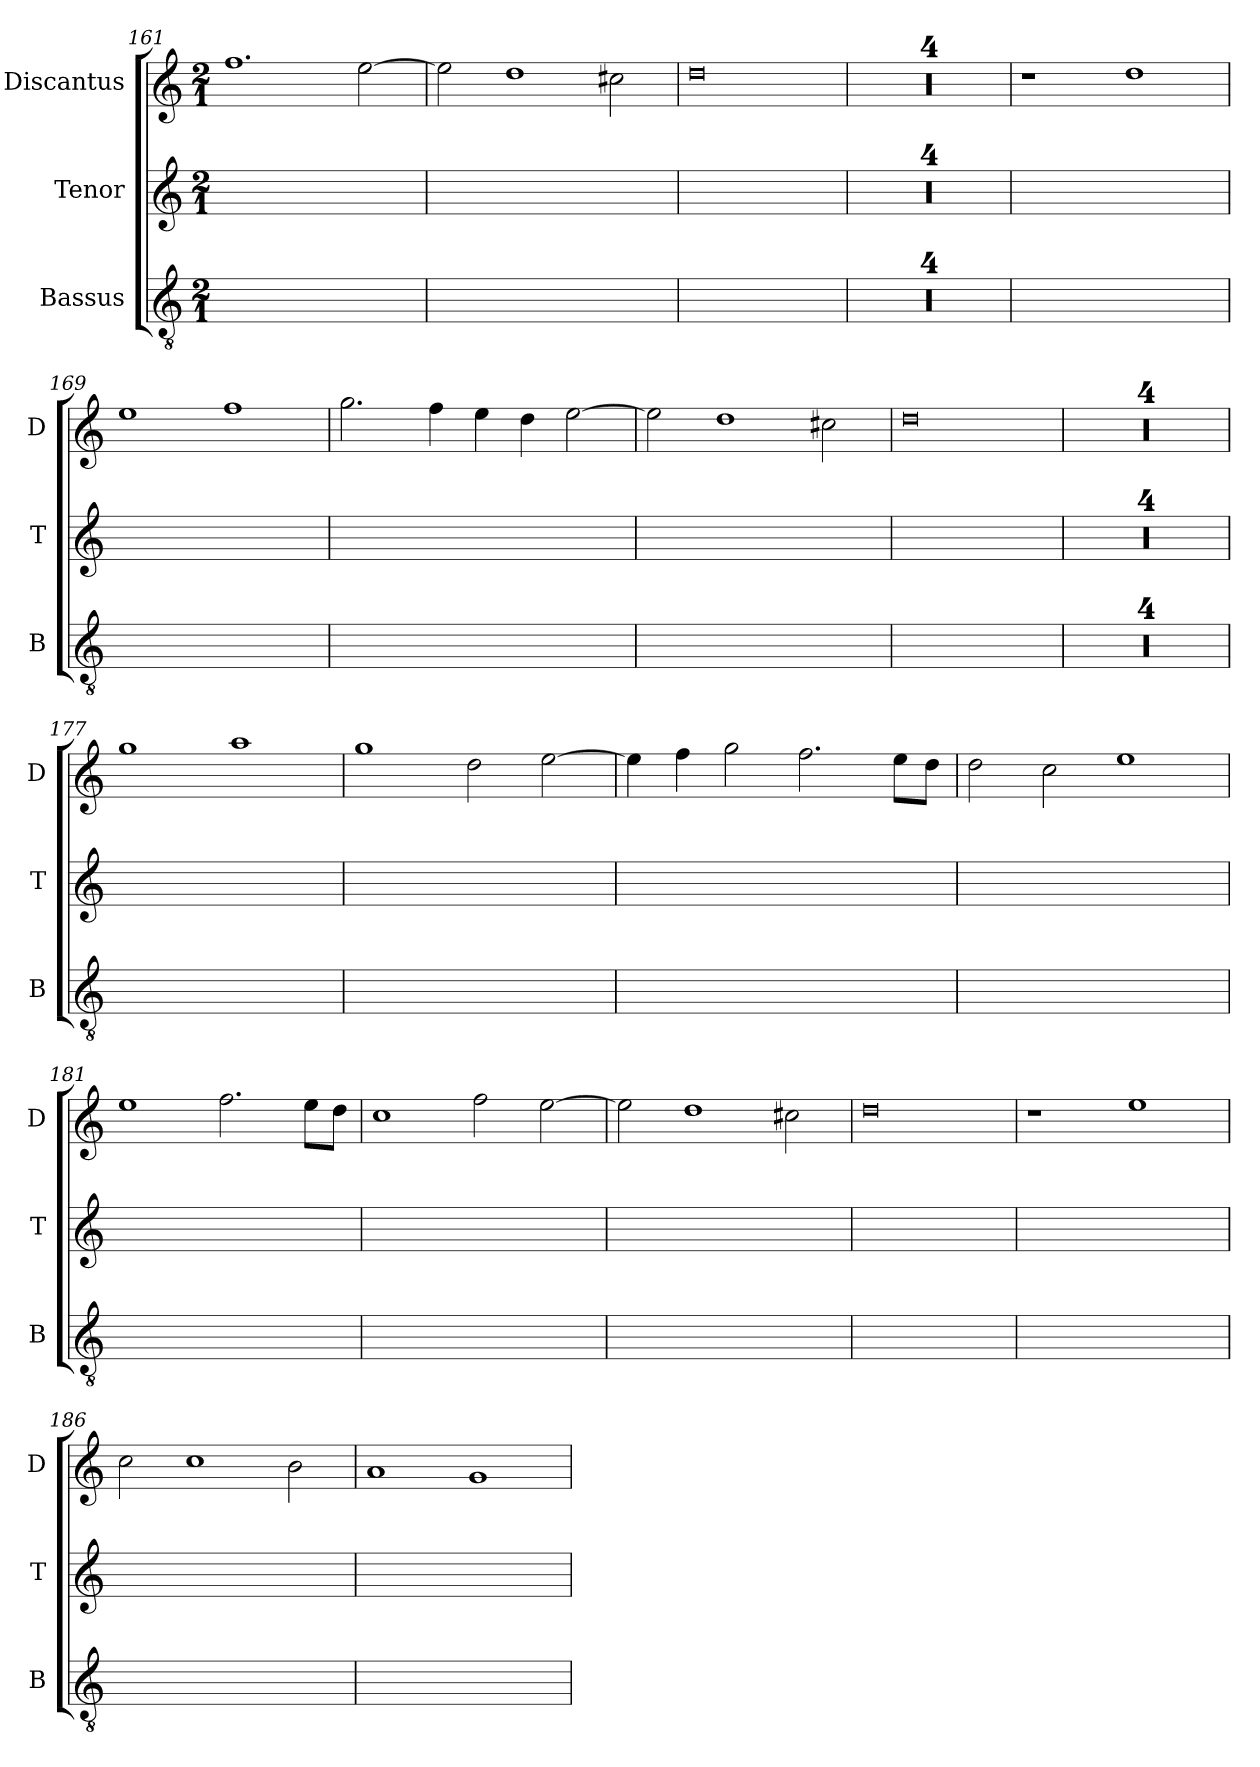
**kern	**kern	**kern
*part3	*part2	*part1
*staff3	*staff2	*staff1
*I"Bassus	*I"Tenor	*I"Discantus
*I'B	*I'T	*I'D
*clefGv2	*clefG2	*clefG2
*k[]	*k[]	*k[]
*M2/1	*M2/1	*M2/1
=161	=161	=161
0ryy	0ryy	1.ff
.	.	[2ee
=162	=162	=162
0ryy	0ryy	2ee]
.	.	1dd
.	.	2cc#X
=163	=163	=163
0ryy	0ryy	0dd
=164	=164	=164
0ryy	0ryy	0r
=165	=165	=165
0ryy	0ryy	0r
=166	=166	=166
0ryy	0ryy	0r
=167	=167	=167
0ryy	0ryy	0r
=168	=168	=168
0ryy	0ryy	1r
.	.	1dd
=169	=169	=169
0ryy	0ryy	1ee
.	.	1ff
=170	=170	=170
0ryy	0ryy	2.gg
.	.	4ff
.	.	4ee
.	.	4dd
.	.	[2ee
=171	=171	=171
0ryy	0ryy	2ee]
.	.	1dd
.	.	2cc#X
=172	=172	=172
0ryy	0ryy	0dd
=173	=173	=173
0ryy	0ryy	0r
=174	=174	=174
0ryy	0ryy	0r
=175	=175	=175
0ryy	0ryy	0r
=176	=176	=176
0ryy	0ryy	0r
=177	=177	=177
0ryy	0ryy	1gg
.	.	1aa
=178	=178	=178
0ryy	0ryy	1gg
.	.	2dd
.	.	[2ee
=179	=179	=179
0ryy	0ryy	4ee]
.	.	4ff
.	.	2gg
.	.	2.ff
.	.	8eeL
.	.	8ddJ
=180	=180	=180
0ryy	0ryy	2dd
.	.	2cc
.	.	1ee
=181	=181	=181
0ryy	0ryy	1ee
.	.	2.ff
.	.	8eeL
.	.	8ddJ
=182	=182	=182
0ryy	0ryy	1cc
.	.	2ff
.	.	[2ee
=183	=183	=183
0ryy	0ryy	2ee]
.	.	1dd
.	.	2cc#X
=184	=184	=184
0ryy	0ryy	0dd
=185	=185	=185
0ryy	0ryy	1r
.	.	1ee
=186	=186	=186
0ryy	0ryy	2cc
.	.	1cc
.	.	2b
=187	=187	=187
0ryy	0ryy	1a
.	.	1g
=	=	=
*-	*-	*-
